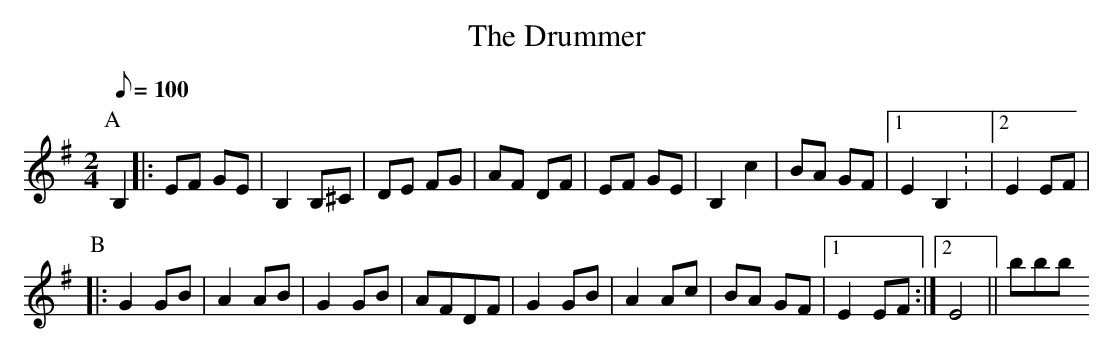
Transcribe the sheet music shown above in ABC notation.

X:1
T:The Drummer
M:2/4
L:1/8
Q:100
K:Em
P:A
B,2|: EF GE | B,2 B,^C| DE FG | AF DF | EF GE | B,2 c2 |BA GF |1E2 B,2 :
|2 E2 EF |!
P:B
|:G2 GB | A2 AB | G2 GB | AFDF | G2 GB | A2 Ac |BA GF |1 E2 EF :|2 E4 ||
bbb
